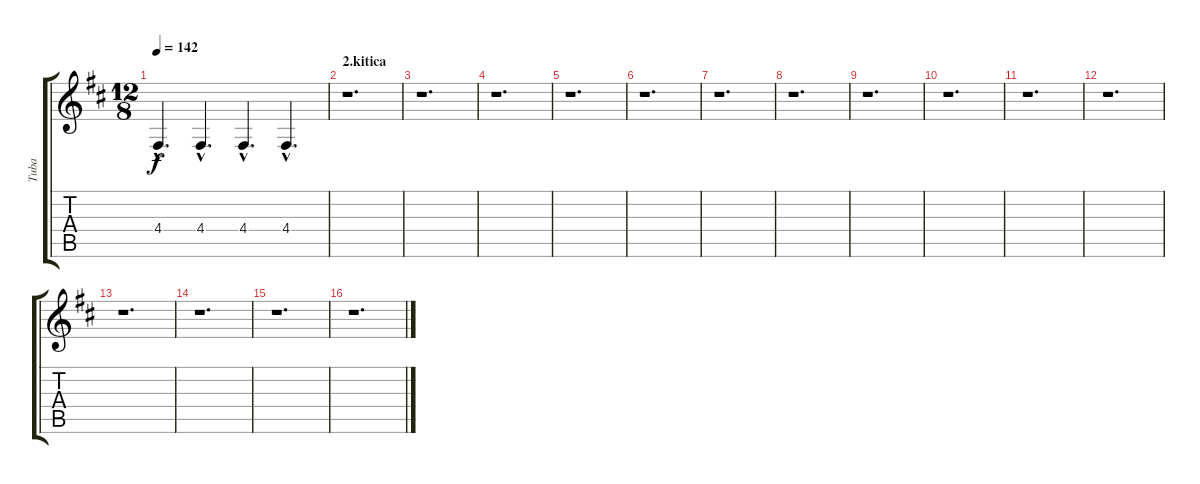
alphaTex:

\track ("Tuba" "Tuba") {instrument tuba}
\staff {score tabs}
\tuning (E4 B3 G3 D3 A2 E2) {hide}
\ts (12 8)
\tempo 142
\clef g2
\ks d
4.4{hac}.4{d dy f} 4.4{hac}.4{d} 4.4{hac}.4{d} 4.4{hac}.4{d} |
\section ("" "2.kitica")
r.1{d} |
r.1{d} |
r.1{d} |
r.1{d} |
r.1{d} |
r.1{d} |
r.1{d} |
r.1{d} |
r.1{d} |
r.1{d} |
r.1{d} |
r.1{d} |
r.1{d} |
r.1{d} |
r.1{d}
